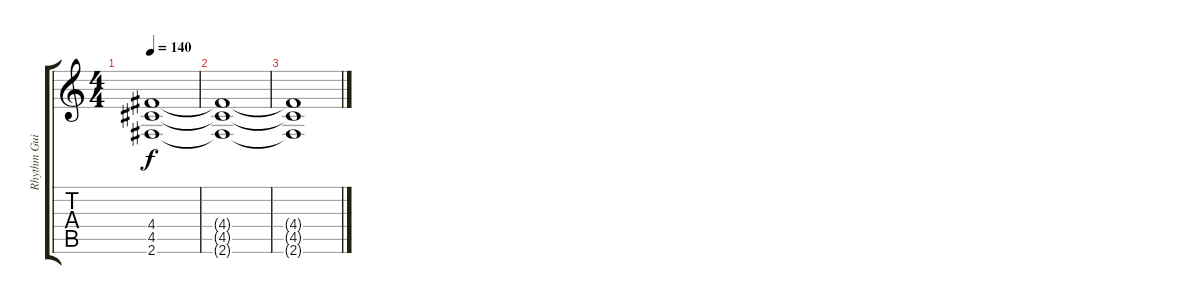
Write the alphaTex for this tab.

\track ("Rhythm Guitar" "Rhythm Gui") {instrument electricguitarclean}
\staff {score tabs}
\tuning (E4 B3 G3 D3 A2 E2) {hide}
\ts (4 4)
\tempo 140
\clef g2
\ks c
(4.4{t} 4.5{t} 2.6{t}).1{dy f} |
(4.4{t} 4.5{t} 2.6{t}).1 |
(4.4{t} 4.5{t} 2.6{t}).1
